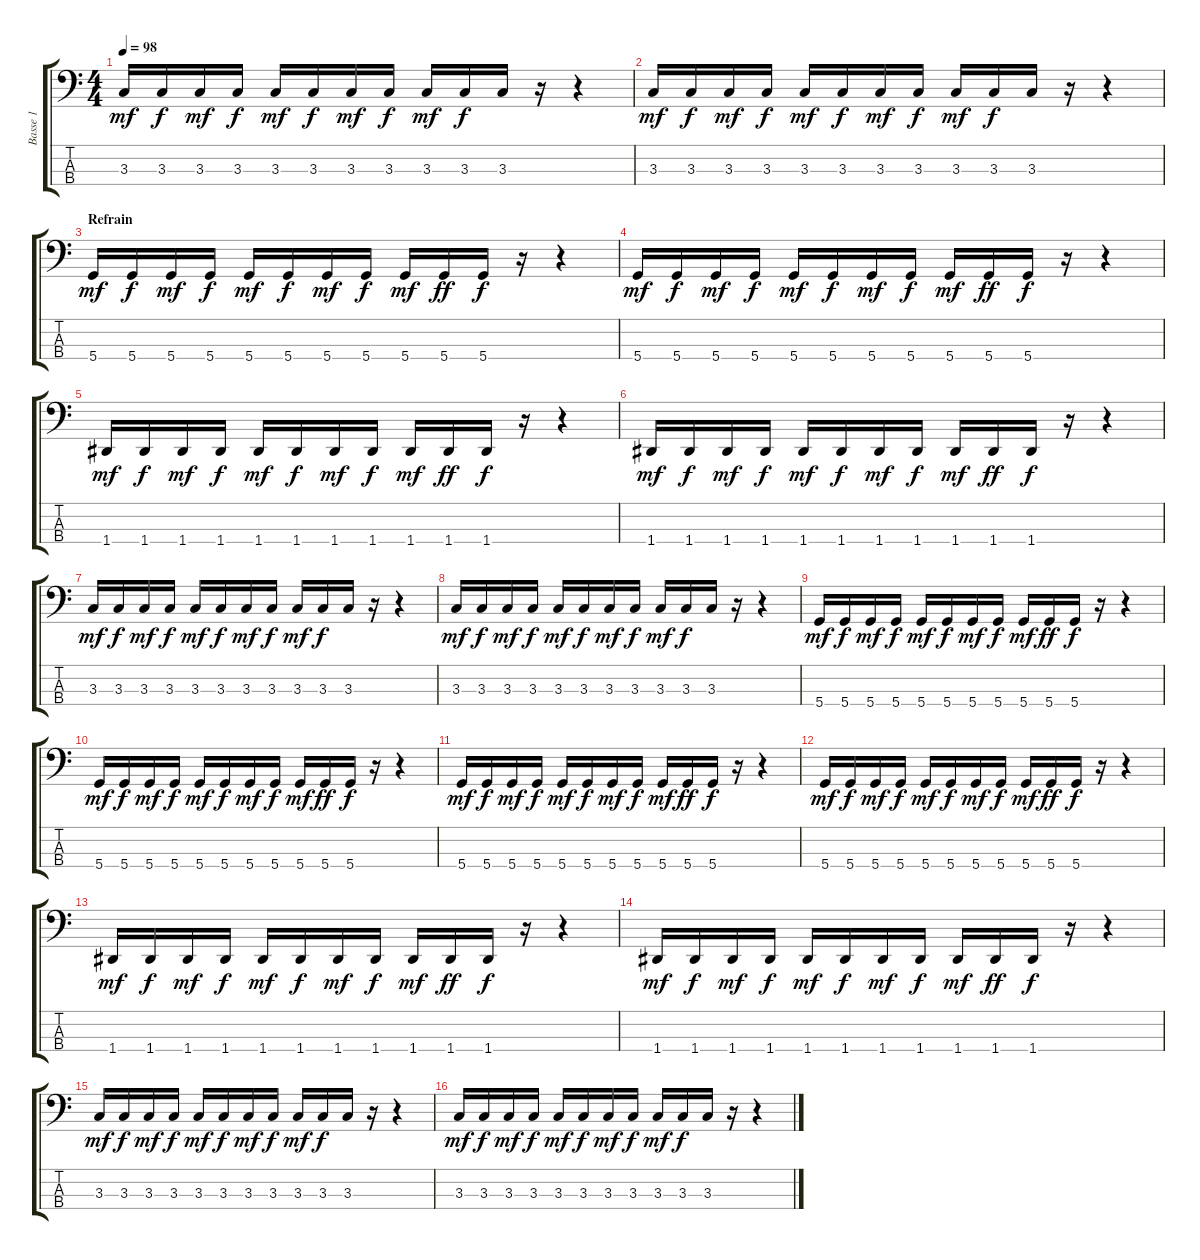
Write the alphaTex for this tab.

\track ("Basse 1" "Basse 1") {instrument electricbassfinger}
\staff {score tabs}
\tuning (G2 D2 A1 D1) {hide}
\ts (4 4)
\tempo 98
\clef f4
\ks c
3.3.16{dy mf} 3.3.16{dy f} 3.3.16{dy mf} 3.3.16{dy f} 3.3.16{dy mf} 3.3.16{dy f} 3.3.16{dy mf} 3.3.16{dy f} 3.3.16{dy mf} 3.3.16{dy f} 3.3.16 r.16 r.4 |
3.3.16{dy mf} 3.3.16{dy f} 3.3.16{dy mf} 3.3.16{dy f} 3.3.16{dy mf} 3.3.16{dy f} 3.3.16{dy mf} 3.3.16{dy f} 3.3.16{dy mf} 3.3.16{dy f} 3.3.16 r.16 r.4 |
\section ("" "Refrain")
5.4.16{dy mf} 5.4.16{dy f} 5.4.16{dy mf} 5.4.16{dy f} 5.4.16{dy mf} 5.4.16{dy f} 5.4.16{dy mf} 5.4.16{dy f} 5.4.16{dy mf} 5.4.16{dy ff} 5.4.16{dy f} r.16 r.4 |
5.4.16{dy mf} 5.4.16{dy f} 5.4.16{dy mf} 5.4.16{dy f} 5.4.16{dy mf} 5.4.16{dy f} 5.4.16{dy mf} 5.4.16{dy f} 5.4.16{dy mf} 5.4.16{dy ff} 5.4.16{dy f} r.16 r.4 |
1.4.16{dy mf} 1.4.16{dy f} 1.4.16{dy mf} 1.4.16{dy f} 1.4.16{dy mf} 1.4.16{dy f} 1.4.16{dy mf} 1.4.16{dy f} 1.4.16{dy mf} 1.4.16{dy ff} 1.4.16{dy f} r.16 r.4 |
1.4.16{dy mf} 1.4.16{dy f} 1.4.16{dy mf} 1.4.16{dy f} 1.4.16{dy mf} 1.4.16{dy f} 1.4.16{dy mf} 1.4.16{dy f} 1.4.16{dy mf} 1.4.16{dy ff} 1.4.16{dy f} r.16 r.4 |
3.3.16{dy mf} 3.3.16{dy f} 3.3.16{dy mf} 3.3.16{dy f} 3.3.16{dy mf} 3.3.16{dy f} 3.3.16{dy mf} 3.3.16{dy f} 3.3.16{dy mf} 3.3.16{dy f} 3.3.16 r.16 r.4 |
3.3.16{dy mf} 3.3.16{dy f} 3.3.16{dy mf} 3.3.16{dy f} 3.3.16{dy mf} 3.3.16{dy f} 3.3.16{dy mf} 3.3.16{dy f} 3.3.16{dy mf} 3.3.16{dy f} 3.3.16 r.16 r.4 |
5.4.16{dy mf} 5.4.16{dy f} 5.4.16{dy mf} 5.4.16{dy f} 5.4.16{dy mf} 5.4.16{dy f} 5.4.16{dy mf} 5.4.16{dy f} 5.4.16{dy mf} 5.4.16{dy ff} 5.4.16{dy f} r.16 r.4 |
5.4.16{dy mf} 5.4.16{dy f} 5.4.16{dy mf} 5.4.16{dy f} 5.4.16{dy mf} 5.4.16{dy f} 5.4.16{dy mf} 5.4.16{dy f} 5.4.16{dy mf} 5.4.16{dy ff} 5.4.16{dy f} r.16 r.4 |
5.4.16{dy mf} 5.4.16{dy f} 5.4.16{dy mf} 5.4.16{dy f} 5.4.16{dy mf} 5.4.16{dy f} 5.4.16{dy mf} 5.4.16{dy f} 5.4.16{dy mf} 5.4.16{dy ff} 5.4.16{dy f} r.16 r.4 |
5.4.16{dy mf} 5.4.16{dy f} 5.4.16{dy mf} 5.4.16{dy f} 5.4.16{dy mf} 5.4.16{dy f} 5.4.16{dy mf} 5.4.16{dy f} 5.4.16{dy mf} 5.4.16{dy ff} 5.4.16{dy f} r.16 r.4 |
1.4.16{dy mf} 1.4.16{dy f} 1.4.16{dy mf} 1.4.16{dy f} 1.4.16{dy mf} 1.4.16{dy f} 1.4.16{dy mf} 1.4.16{dy f} 1.4.16{dy mf} 1.4.16{dy ff} 1.4.16{dy f} r.16 r.4 |
1.4.16{dy mf} 1.4.16{dy f} 1.4.16{dy mf} 1.4.16{dy f} 1.4.16{dy mf} 1.4.16{dy f} 1.4.16{dy mf} 1.4.16{dy f} 1.4.16{dy mf} 1.4.16{dy ff} 1.4.16{dy f} r.16 r.4 |
3.3.16{dy mf} 3.3.16{dy f} 3.3.16{dy mf} 3.3.16{dy f} 3.3.16{dy mf} 3.3.16{dy f} 3.3.16{dy mf} 3.3.16{dy f} 3.3.16{dy mf} 3.3.16{dy f} 3.3.16 r.16 r.4 |
3.3.16{dy mf} 3.3.16{dy f} 3.3.16{dy mf} 3.3.16{dy f} 3.3.16{dy mf} 3.3.16{dy f} 3.3.16{dy mf} 3.3.16{dy f} 3.3.16{dy mf} 3.3.16{dy f} 3.3.16 r.16 r.4
